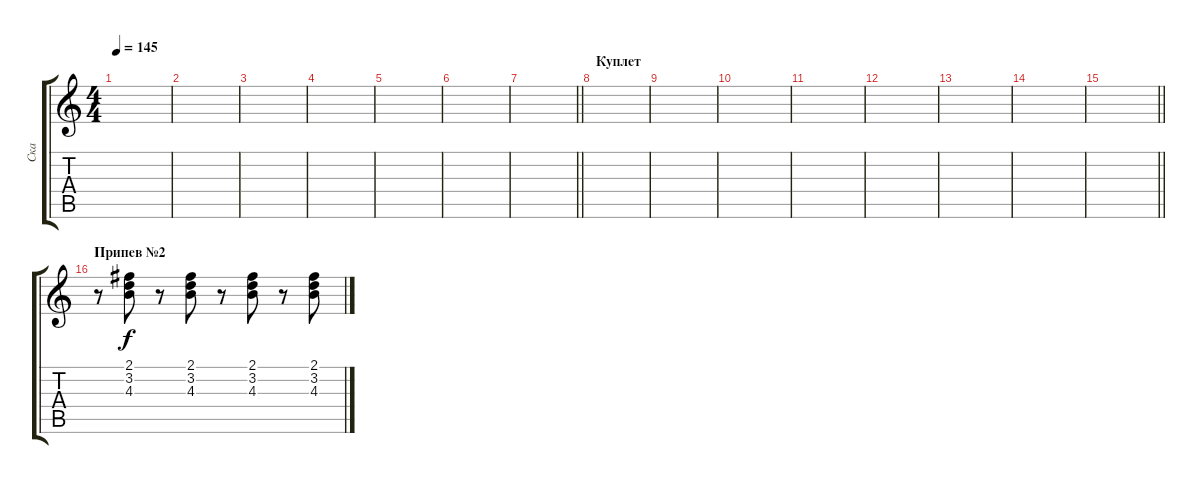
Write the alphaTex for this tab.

\track ("Ска" "Ска") {instrument distortionguitar}
\staff {score tabs}
\tuning (E4 B3 G3 D3 A2 E2) {hide}
\ts (4 4)
\tempo 145
\clef g2
\ks c
|
|
|
|
|
|
\barLineRight lightlight
|
\section ("" "Куплет")
|
|
|
|
|
|
|
\barLineRight lightlight
|
\section ("" "Припев №2")
r.8{volume 9} (2.1 3.2 4.3).8 r.8 (2.1 3.2 4.3).8 r.8 (2.1 3.2 4.3).8 r.8 (2.1 3.2 4.3).8
